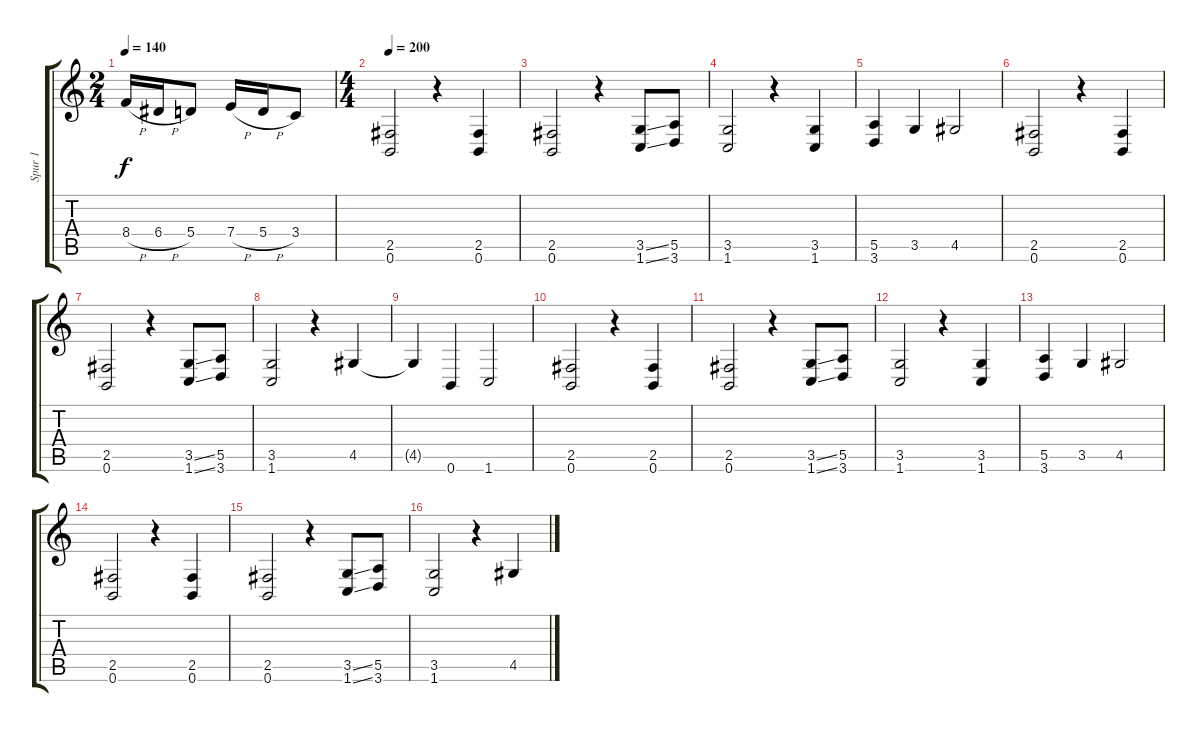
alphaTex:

\track ("Spur 1" "Spur 1") {instrument distortionguitar}
\staff {score tabs}
\tuning (B3 Gb3 D3 A2 E2 B1) {hide}
\ts (2 4)
\tempo 140
\clef g2
\ks c
8.4{h}.16{dy f} 6.4{h}.16 5.4.8 7.4{h}.16 5.4{h}.16 3.4.8 |
\ts (4 4)
\tempo 200
(2.5 0.6).2 r.4 (2.5 0.6).4 |
(2.5 0.6).2 r.4 (3.5{ss} 1.6{ss}).8 (5.5 3.6).8 |
(3.5 1.6).2 r.4 (3.5 1.6).4 |
(5.5 3.6).4 3.5.4 4.5.2 |
(2.5 0.6).2 r.4 (2.5 0.6).4 |
(2.5 0.6).2 r.4 (3.5{ss} 1.6{ss}).8 (5.5 3.6).8 |
(3.5 1.6).2 r.4 4.5.4 |
4.5{t}.4 0.6.4 1.6.2 |
(2.5 0.6).2 r.4 (2.5 0.6).4 |
(2.5 0.6).2 r.4 (3.5{ss} 1.6{ss}).8 (5.5 3.6).8 |
(3.5 1.6).2 r.4 (3.5 1.6).4 |
(5.5 3.6).4 3.5.4 4.5.2 |
(2.5 0.6).2 r.4 (2.5 0.6).4 |
(2.5 0.6).2 r.4 (3.5{ss} 1.6{ss}).8 (5.5 3.6).8 |
(3.5 1.6).2 r.4 4.5.4
